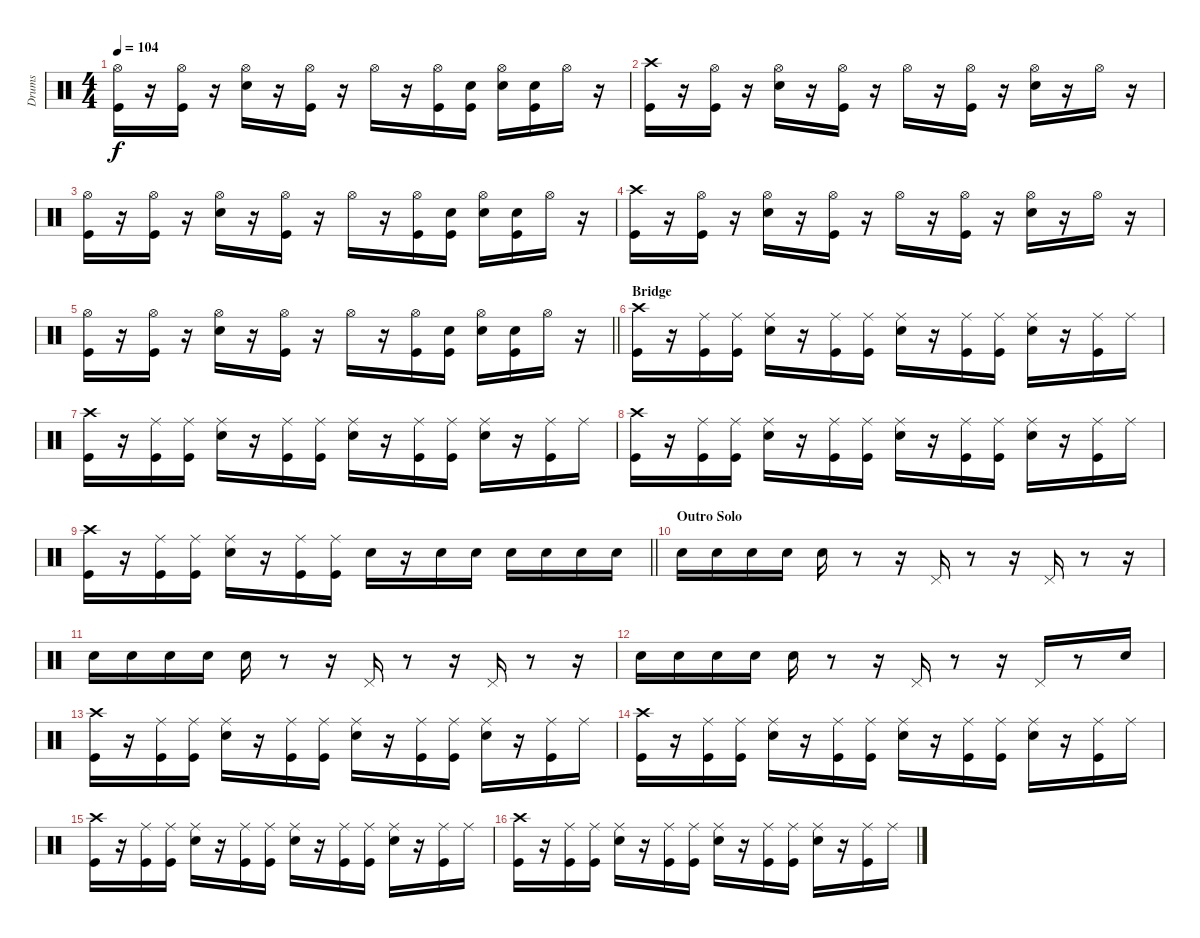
\track ("Drums" "Drums") {instrument percussion}
\staff {score}
\articulation defaults
\ts (4 4)
\tempo 104
\clef neutral
\ks c
("Kick (hit)" "Hi-Hat (open)").16{dy f} r.16 ("Kick (hit)" "Hi-Hat (open)").16 r.16 ("Snare (hit) 2" "Hi-Hat (open)").16 r.16 ("Kick (hit)" "Hi-Hat (open)").16 r.16 "Hi-Hat (open)".16 r.16 ("Kick (hit)" "Hi-Hat (open)").16 ("Snare (hit)" "Kick (hit)").16 ("Snare (hit) 2" "Hi-Hat (open)").16 ("Snare (hit)" "Kick (hit)").16 "Hi-Hat (open)".16 r.16 |
("Crash high (hit)" "Kick (hit)").16 r.16 ("Kick (hit)" "Hi-Hat (open)").16 r.16 ("Snare (hit) 2" "Hi-Hat (open)").16 r.16 ("Kick (hit)" "Hi-Hat (open)").16 r.16 "Hi-Hat (open)".16 r.16 ("Kick (hit)" "Hi-Hat (open)").16 r.16 ("Snare (hit) 2" "Hi-Hat (open)").16 r.16 "Hi-Hat (open)".16 r.16 |
("Kick (hit)" "Hi-Hat (open)").16 r.16 ("Kick (hit)" "Hi-Hat (open)").16 r.16 ("Snare (hit) 2" "Hi-Hat (open)").16 r.16 ("Kick (hit)" "Hi-Hat (open)").16 r.16 "Hi-Hat (open)".16 r.16 ("Kick (hit)" "Hi-Hat (open)").16 ("Snare (hit)" "Kick (hit)").16 ("Snare (hit) 2" "Hi-Hat (open)").16 ("Snare (hit)" "Kick (hit)").16 "Hi-Hat (open)".16 r.16 |
("Kick (hit)" "Crash high (hit)").16 r.16 ("Kick (hit)" "Hi-Hat (open)").16 r.16 ("Snare (hit) 2" "Hi-Hat (open)").16 r.16 ("Kick (hit)" "Hi-Hat (open)").16 r.16 "Hi-Hat (open)".16 r.16 ("Kick (hit)" "Hi-Hat (open)").16 r.16 ("Snare (hit) 2" "Hi-Hat (open)").16 r.16 "Hi-Hat (open)".16 r.16 |
\barLineRight lightlight
("Kick (hit)" "Hi-Hat (open)").16 r.16 ("Kick (hit)" "Hi-Hat (open)").16 r.16 ("Snare (hit) 2" "Hi-Hat (open)").16 r.16 ("Kick (hit)" "Hi-Hat (open)").16 r.16 "Hi-Hat (open)".16 r.16 ("Kick (hit)" "Hi-Hat (open)").16 ("Snare (hit)" "Kick (hit)").16 ("Snare (hit) 2" "Hi-Hat (open)").16 ("Snare (hit)" "Kick (hit)").16 "Hi-Hat (open)".16 r.16 |
\section ("" "Bridge")
("Kick (hit)" "Crash high (hit)").16 r.16 ("Kick (hit)" "Ride (middle)").16 ("Kick (hit)" "Ride (middle)").16 ("Ride (middle)" "Snare (hit) 2").16 r.16 ("Kick (hit)" "Ride (middle)").16 ("Kick (hit)" "Ride (middle)").16 ("Ride (middle)" "Snare (hit) 2").16 r.16 ("Kick (hit)" "Ride (middle)").16 ("Kick (hit)" "Ride (middle)").16 ("Ride (middle)" "Snare (hit) 2").16 r.16 ("Kick (hit)" "Ride (middle)").16 "Ride (middle)".16 |
("Crash high (hit)" "Kick (hit)").16 r.16 ("Kick (hit)" "Ride (middle)").16 ("Kick (hit)" "Ride (middle)").16 ("Ride (middle)" "Snare (hit) 2").16 r.16 ("Kick (hit)" "Ride (middle)").16 ("Kick (hit)" "Ride (middle)").16 ("Ride (middle)" "Snare (hit) 2").16 r.16 ("Kick (hit)" "Ride (middle)").16 ("Kick (hit)" "Ride (middle)").16 ("Ride (middle)" "Snare (hit) 2").16 r.16 ("Kick (hit)" "Ride (middle)").16 "Ride (middle)".16 |
("Crash high (hit)" "Kick (hit)").16 r.16 ("Kick (hit)" "Ride (middle)").16 ("Kick (hit)" "Ride (middle)").16 ("Ride (middle)" "Snare (hit) 2").16 r.16 ("Kick (hit)" "Ride (middle)").16 ("Kick (hit)" "Ride (middle)").16 ("Ride (middle)" "Snare (hit) 2").16 r.16 ("Kick (hit)" "Ride (middle)").16 ("Kick (hit)" "Ride (middle)").16 ("Ride (middle)" "Snare (hit) 2").16 r.16 ("Kick (hit)" "Ride (middle)").16 "Ride (middle)".16 |
\barLineRight lightlight
("Crash high (hit)" "Kick (hit)").16 r.16 ("Kick (hit)" "Ride (middle)").16 ("Kick (hit)" "Ride (middle)").16 ("Ride (middle)" "Snare (hit) 2").16 r.16 ("Kick (hit)" "Ride (middle)").16 ("Kick (hit)" "Ride (middle)").16 "Snare (hit) 2".16 r.16 "Snare (hit) 2".16 "Snare (hit) 2".16 "Snare (hit) 2".16 "Snare (hit) 2".16 "Snare (hit) 2".16 "Snare (hit) 2".16 |
\section ("" "Outro Solo")
"Snare (hit) 2".16 "Snare (hit) 2".16 "Snare (hit) 2".16 "Snare (hit) 2".16 "Snare (hit) 2".16 r.8 r.16 "Pedal Hi-Hat (hit)".16 r.8 r.16 "Pedal Hi-Hat (hit)".16 r.8 r.16 |
"Snare (hit) 2".16 "Snare (hit) 2".16 "Snare (hit) 2".16 "Snare (hit) 2".16 "Snare (hit) 2".16 r.8 r.16 "Pedal Hi-Hat (hit)".16 r.8 r.16 "Pedal Hi-Hat (hit)".16 r.8 r.16 |
"Snare (hit) 2".16 "Snare (hit) 2".16 "Snare (hit) 2".16 "Snare (hit) 2".16 "Snare (hit) 2".16 r.8 r.16 "Pedal Hi-Hat (hit)".16 r.8 r.16 "Pedal Hi-Hat (hit)".16 r.8 "Snare (hit) 2".16 |
("Kick (hit)" "Crash high (hit)").16 r.16 ("Kick (hit)" "Ride (middle)").16 ("Kick (hit)" "Ride (middle)").16 ("Ride (middle)" "Snare (hit) 2").16 r.16 ("Kick (hit)" "Ride (middle)").16 ("Kick (hit)" "Ride (middle)").16 ("Ride (middle)" "Snare (hit) 2").16 r.16 ("Kick (hit)" "Ride (middle)").16 ("Kick (hit)" "Ride (middle)").16 ("Ride (middle)" "Snare (hit) 2").16 r.16 ("Kick (hit)" "Ride (middle)").16 "Ride (middle)".16 |
("Kick (hit)" "Crash high (hit)").16 r.16 ("Kick (hit)" "Ride (middle)").16 ("Kick (hit)" "Ride (middle)").16 ("Ride (middle)" "Snare (hit) 2").16 r.16 ("Kick (hit)" "Ride (middle)").16 ("Kick (hit)" "Ride (middle)").16 ("Ride (middle)" "Snare (hit) 2").16 r.16 ("Kick (hit)" "Ride (middle)").16 ("Kick (hit)" "Ride (middle)").16 ("Ride (middle)" "Snare (hit) 2").16 r.16 ("Kick (hit)" "Ride (middle)").16 "Ride (middle)".16 |
("Kick (hit)" "Crash high (hit)").16 r.16 ("Kick (hit)" "Ride (middle)").16 ("Kick (hit)" "Ride (middle)").16 ("Ride (middle)" "Snare (hit) 2").16 r.16 ("Kick (hit)" "Ride (middle)").16 ("Kick (hit)" "Ride (middle)").16 ("Ride (middle)" "Snare (hit) 2").16 r.16 ("Kick (hit)" "Ride (middle)").16 ("Kick (hit)" "Ride (middle)").16 ("Ride (middle)" "Snare (hit) 2").16 r.16 ("Kick (hit)" "Ride (middle)").16 "Ride (middle)".16 |
("Kick (hit)" "Crash high (hit)").16 r.16 ("Kick (hit)" "Ride (middle)").16 ("Kick (hit)" "Ride (middle)").16 ("Ride (middle)" "Snare (hit) 2").16 r.16 ("Kick (hit)" "Ride (middle)").16 ("Kick (hit)" "Ride (middle)").16 ("Ride (middle)" "Snare (hit) 2").16 r.16 ("Kick (hit)" "Ride (middle)").16 ("Kick (hit)" "Ride (middle)").16 ("Ride (middle)" "Snare (hit) 2").16 r.16 ("Kick (hit)" "Ride (middle)").16 "Ride (middle)".16
